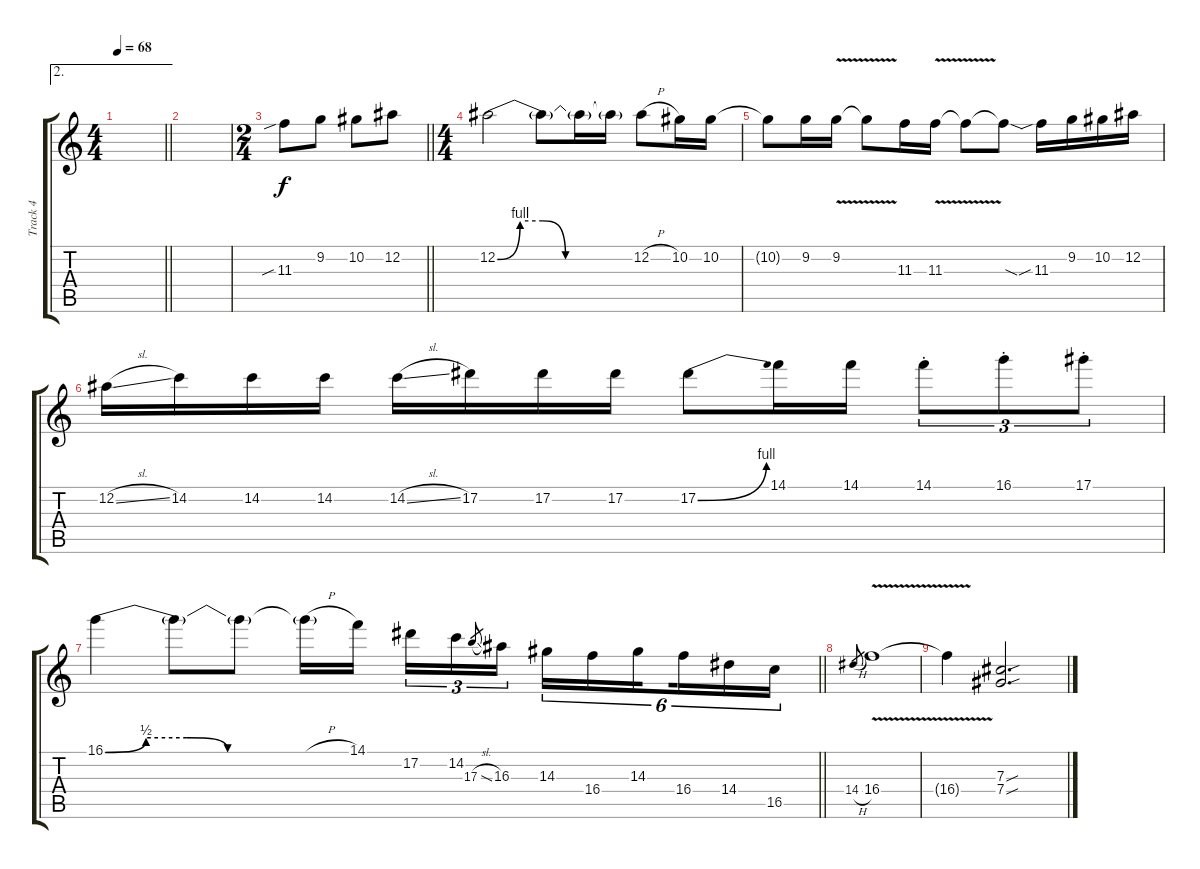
\track ("Track 4" "Track 4") {instrument electricguitarclean}
\staff {score tabs}
\tuning (Eb4 Bb3 Gb3 Db3 Ab2 Eb2) {hide}
\ae 2
\ts (4 4)
\tempo 68
\clef g2
\barLineRight lightlight
\ks c
|
|
\ts (2 4)
\barLineRight lightlight
11.3{sib}.8{instrument distortionguitar} 9.2.8 10.2.8 12.2.8 |
\ts (4 4)
12.2{be (custom 0 0 10 4 20 4 30 0 60 0)}.2 12.2{t}.8 12.2{t}.16 12.2{t}.16 12.2{h}.8 10.2.16 10.2.16 |
10.2{t}.8 9.2.16 9.2{v}.16 9.2{t}.8 11.3.16 11.3{v}.16 11.3{t}.8 11.3{sod t}.8 11.3{sib}.16 9.2.16 10.2.16 12.2.16 |
12.2{sl}.16 14.2.16 14.2.16 14.2.16 14.2{sl}.16 17.2.16 17.2.16 17.2.16 17.2{be (bend 0 0 60 4)}.8 14.1.16 14.1.16 14.1{st}.8{tu (3 2)} 16.1{st}.8{tu (3 2)} 17.1{st}.8{tu (3 2)} |
\barLineRight lightlight
16.1{be (custom 0 0 10 2 20 2 30 0 60 0)}.4 16.1{t}.8 16.1{t}.8 16.1{h t}.16 14.1.16{beam splitsecondary} 17.2.16{tu (3 2)} 14.2.16{tu (3 2)} 17.3{sl}.8{gr} 16.3.16{tu (3 2)} 14.3.16{tu (6 4)} 16.4.16{tu (6 4)} 14.3.16{tu (6 4) beam splitsecondary} 16.4.16{tu (6 4)} 14.4.16{tu (6 4)} 16.5.16{tu (6 4)} |
14.4{h}.8{gr} 16.4{v}.1 |
16.4{t}.4 (7.3{sou} 7.4{sou}).2{d}
